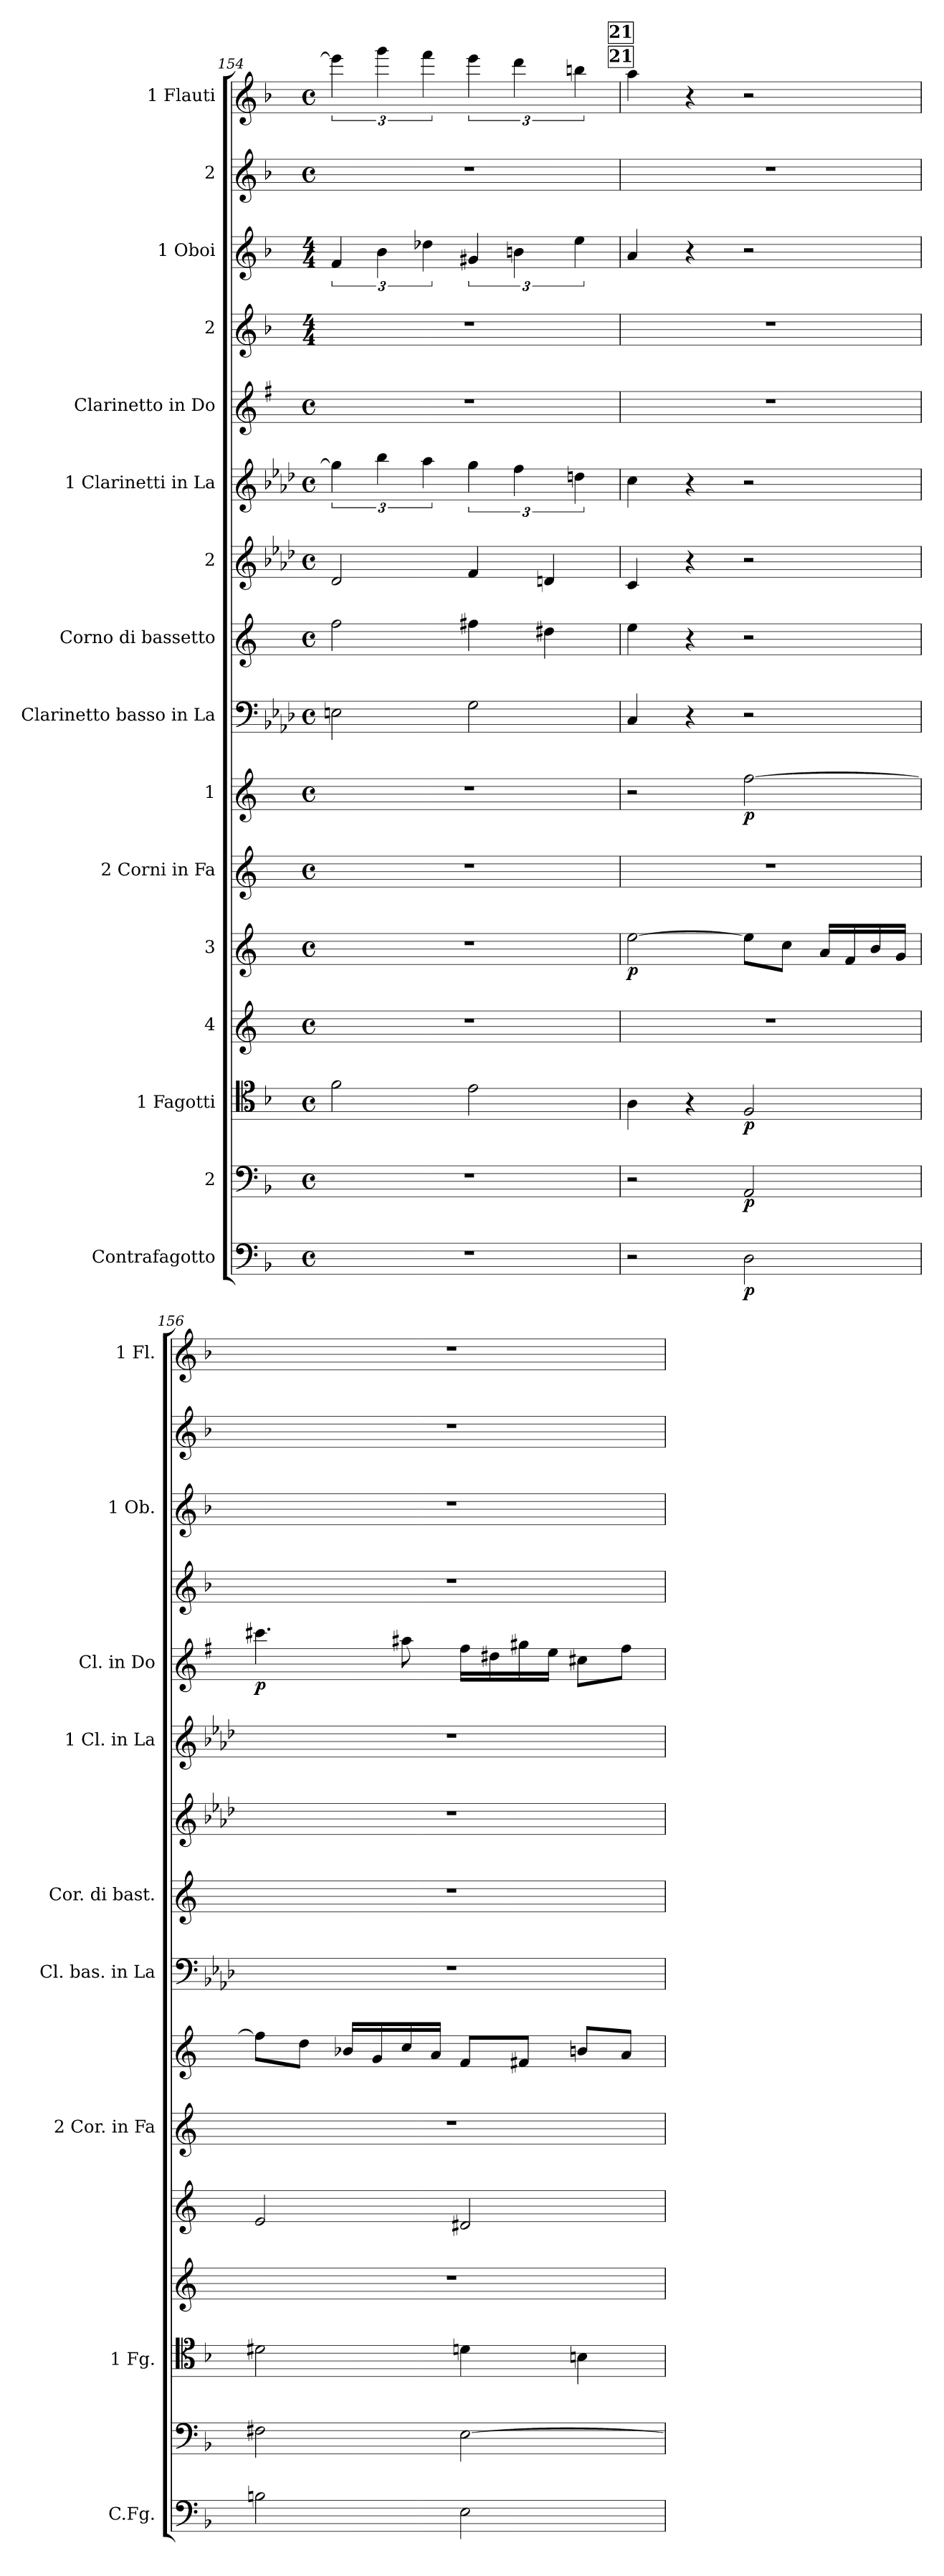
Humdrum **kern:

**kern	**dynam	**kern	**dynam	**kern	**dynam	**kern	**kern	**dynam	**kern	**kern	**dynam	**kern	**kern	**kern	**kern	**kern	**dynam	**kern	**kern	**kern	**kern
*part16	*part16	*part15	*part15	*part14	*part14	*part13	*part12	*part12	*part11	*part10	*part10	*part9	*part8	*part7	*part6	*part5	*part5	*part4	*part3	*part2	*part1
*staff16	*staff16	*staff15	*staff15	*staff14	*staff14	*staff13	*staff12	*staff12	*staff11	*staff10	*staff10	*staff9	*staff8	*staff7	*staff6	*staff5	*staff5	*staff4	*staff3	*staff2	*staff1
*I"Contrafagotto	*	*I"2	*	*I"1  Fagotti	*	*I"4	*I"3	*	*I"2  Corni in Fa	*I"1	*	*I"Clarinetto basso in La	*I"Corno di bassetto	*I"2	*I"1  Clarinetti in La	*I"Clarinetto in Do	*	*I"2	*I"1  Oboi	*I"2	*I"1  Flauti
*I'C.Fg.	*	*	*	*I'1  Fg.	*	*	*	*	*I'2  Cor. in Fa	*	*	*I'Cl. bas. in La	*I'Cor. di bast.	*	*I'1  Cl. in La	*I'Cl. in Do	*	*	*I'1  Ob.	*	*I'1  Fl.
!!LO:PB:g=z
*clefF4	*	*clefF4	*	*clefC4	*	*clefG2	*clefG2	*	*clefG2	*clefG2	*	*clefF4	*clefG2	*clefG2	*clefG2	*clefG2	*	*clefG2	*clefG2	*clefG2	*clefG2
*ITrd7c12	*	*	*	*	*	*ITrd4c7	*ITrd4c7	*	*ITrd4c7	*ITrd4c7	*	*ITrd2c3	*ITrd4c7	*ITrd2c3	*ITrd2c3	*ITrd1c2	*	*	*	*	*
*k[b-]	*	*k[b-]	*	*k[b-]	*	*k[b-]	*k[b-]	*	*k[b-]	*k[b-]	*	*k[b-]	*k[b-]	*k[b-]	*k[b-]	*k[b-]	*	*k[b-]	*k[b-]	*k[b-]	*k[b-]
*M4/4	*	*M4/4	*	*M4/4	*	*M4/4	*M4/4	*	*M4/4	*M4/4	*	*M4/4	*M4/4	*M4/4	*M4/4	*M4/4	*	*M4/4	*M4/4	*M4/4	*M4/4
*met(c)	*	*met(c)	*	*met(c)	*	*met(c)	*met(c)	*	*met(c)	*met(c)	*	*met(c)	*met(c)	*met(c)	*met(c)	*met(c)	*	*	*	*met(c)	*met(c)
=154	=154	=154	=154	=154	=154	=154	=154	=154	=154	=154	=154	=154	=154	=154	=154	=154	=154	=154	=154	=154	=154
1r	.	1r	.	2f\	.	1r	1r	.	1r	1r	.	2C#X\	2b-\	2B-/	6ee\]	1r	.	1r	6f/	1r	6eee\]
.	.	.	.	.	.	.	.	.	.	.	.	.	.	.	6gg\	.	.	.	6b-\	.	6ggg\
.	.	.	.	.	.	.	.	.	.	.	.	.	.	.	6ff\	.	.	.	6dd-X\	.	6fff\
.	.	.	.	2e\	.	.	.	.	.	.	.	2E\	4bn\	4d/	6ee\	.	.	.	6g#X/	.	6eee\
.	.	.	.	.	.	.	.	.	.	.	.	.	.	.	6dd\	.	.	.	6bn\	.	6ddd\
.	.	.	.	.	.	.	.	.	.	.	.	.	4g#X\	4Bn/	.	.	.	.	.	.	.
.	.	.	.	.	.	.	.	.	.	.	.	.	.	.	6bn\	.	.	.	6ee\	.	6bbn\
!!LO:REH:place=s1:b:B:cj:fs=14:t=21
!!LO:REH:place=s1:a:B:cj:fs=14:t=21
=155	=155	=155	=155	=155	=155	=155	=155	=155	=155	=155	=155	=155	=155	=155	=155	=155	=155	=155	=155	=155	=155
!	!	!	!	!	!	!	!	!LO:DY:b	!	!	!	!	!	!	!	!	!	!	!	!	!
2r	.	2r	.	4A\	.	1r	[2a\	p	1r	2r	.	4AA/	4a\	4A/	4a\	1r	.	1r	4a/	1r	4aa\
.	.	.	.	4r	.	.	.	.	.	.	.	4r	4r	4r	4r	.	.	.	4r	.	4r
!	!LO:DY:b	!	!LO:DY:b	!	!LO:DY:b	!	!	!	!	!	!LO:DY:b	!	!	!	!	!	!	!	!	!	!
2DD\	p	2AA/	p	2F/	p	.	8a\L]	.	.	[2b-\	p	2r	2r	2r	2r	.	.	.	2r	.	2r
.	.	.	.	.	.	.	8f\J	.	.	.	.	.	.	.	.	.	.	.	.	.	.
.	.	.	.	.	.	.	16d/LL	.	.	.	.	.	.	.	.	.	.	.	.	.	.
.	.	.	.	.	.	.	16B-/	.	.	.	.	.	.	.	.	.	.	.	.	.	.
.	.	.	.	.	.	.	16e/	.	.	.	.	.	.	.	.	.	.	.	.	.	.
.	.	.	.	.	.	.	16c/JJ	.	.	.	.	.	.	.	.	.	.	.	.	.	.
=156	=156	=156	=156	=156	=156	=156	=156	=156	=156	=156	=156	=156	=156	=156	=156	=156	=156	=156	=156	=156	=156
!	!	!	!	!	!	!	!	!	!	!	!	!	!	!	!	!	!LO:DY:b	!	!	!	!
2BBn\	.	2F#X\	.	2d#X\	.	1r	2A/	.	1r	8b-\L]	.	1r	1r	1r	1r	4.bbn\	p	1r	1r	1r	1r
.	.	.	.	.	.	.	.	.	.	8g\J	.	.	.	.	.	.	.	.	.	.	.
.	.	.	.	.	.	.	.	.	.	16e-X/LL	.	.	.	.	.	.	.	.	.	.	.
.	.	.	.	.	.	.	.	.	.	16c/	.	.	.	.	.	.	.	.	.	.	.
.	.	.	.	.	.	.	.	.	.	16f/	.	.	.	.	.	8gg#X\	.	.	.	.	.
.	.	.	.	.	.	.	.	.	.	16d/JJ	.	.	.	.	.	.	.	.	.	.	.
2EE\	.	[2E\	.	4dn\	.	.	2G#X/	.	.	8B-/L	.	.	.	.	.	16ee\LL	.	.	.	.	.
.	.	.	.	.	.	.	.	.	.	.	.	.	.	.	.	16cc#X\	.	.	.	.	.
.	.	.	.	.	.	.	.	.	.	8Bn/J	.	.	.	.	.	16ff#X\	.	.	.	.	.
.	.	.	.	.	.	.	.	.	.	.	.	.	.	.	.	16dd\JJ	.	.	.	.	.
.	.	.	.	4Bn\	.	.	.	.	.	8en/L	.	.	.	.	.	8bn\L	.	.	.	.	.
.	.	.	.	.	.	.	.	.	.	8d/J	.	.	.	.	.	8ee\J	.	.	.	.	.
=	=	=	=	=	=	=	=	=	=	=	=	=	=	=	=	=	=	=	=	=	=
*-	*-	*-	*-	*-	*-	*-	*-	*-	*-	*-	*-	*-	*-	*-	*-	*-	*-	*-	*-	*-	*-
